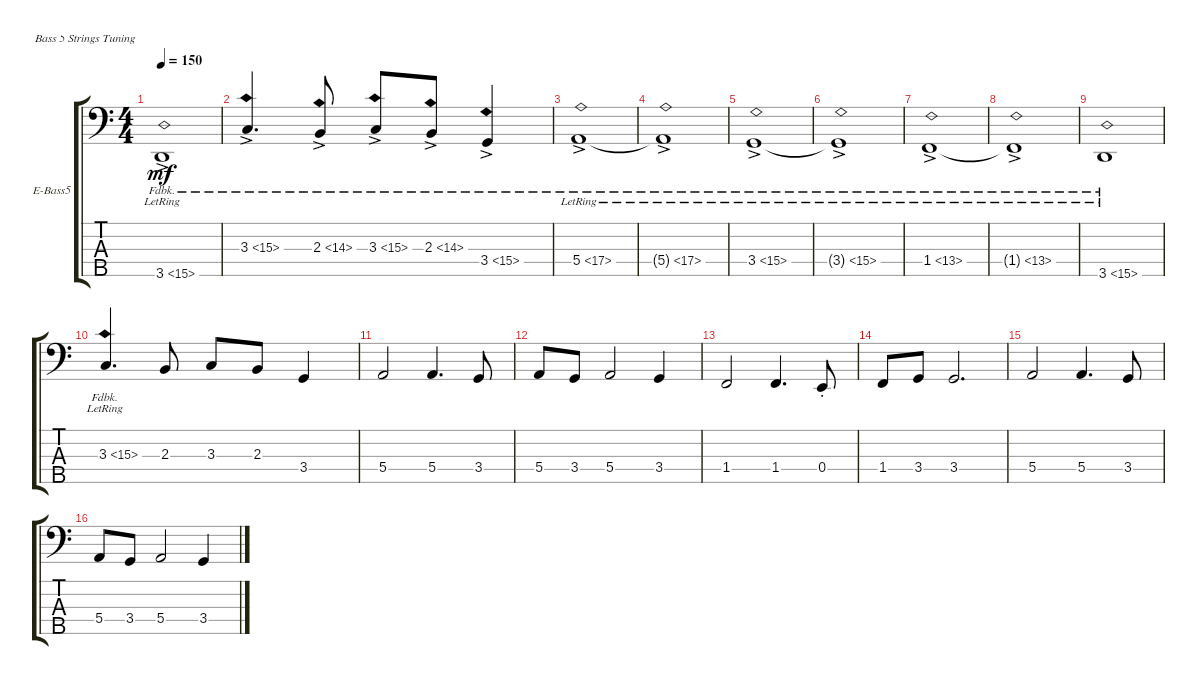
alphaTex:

\bracketExtendMode groupsimilarinstruments
\firstSystemTrackNameOrientation horizontal
\otherSystemsTrackNameOrientation horizontal
\track ("Electric Bass" "E-Bass5") {instrument electricbassfinger}
\staff {score tabs}
\tuning (G2 D2 A1 E1 B0)
\ts (4 4)
\tempo 150
\clef f4
\scale
0.333333
\ks c
3.5{fh 12 ac lr}.1{dy mf} |
\scale
0.333333 3.3{fh 12 ac}.4{d} 2.3{fh 12 ac}.8 3.3{fh 12 ac}.8 2.3{fh 12 ac}.8 3.4{fh 12 ac}.4 |
\scale
0.333333 5.4{fh 12 ac lr}.1 |
\scale
0.333333 5.4{fh 12 ac lr t}.1 |
\scale
0.333333 3.4{fh 12 ac lr}.1 |
\scale
0.333333 3.4{fh 12 ac lr t}.1 |
\scale
0.333333 1.4{fh 12 ac lr}.1 |
\scale
0.333333 1.4{fh 12 ac lr t}.1 |
\scale
0.333333 3.5{fh 12 lr}.1 |
\scale
0.333333 3.3{fh 12 lr}.4{d} 2.3.8 3.3.8 2.3.8 3.4.4 |
\scale
0.333333 5.4.2 5.4.4{d} 3.4.8 |
\scale
0.333333 5.4.8 3.4.8 5.4.2 3.4.4 |
\scale
0.333333 1.4.2 1.4.4{d} 0.4{st}.8 |
\scale
0.333333 1.4.8 3.4.8 3.4.2{d} |
\scale
0.333333 5.4.2 5.4.4{d} 3.4.8 |
\scale
0.333333 5.4.8 3.4.8 5.4.2 3.4.4
